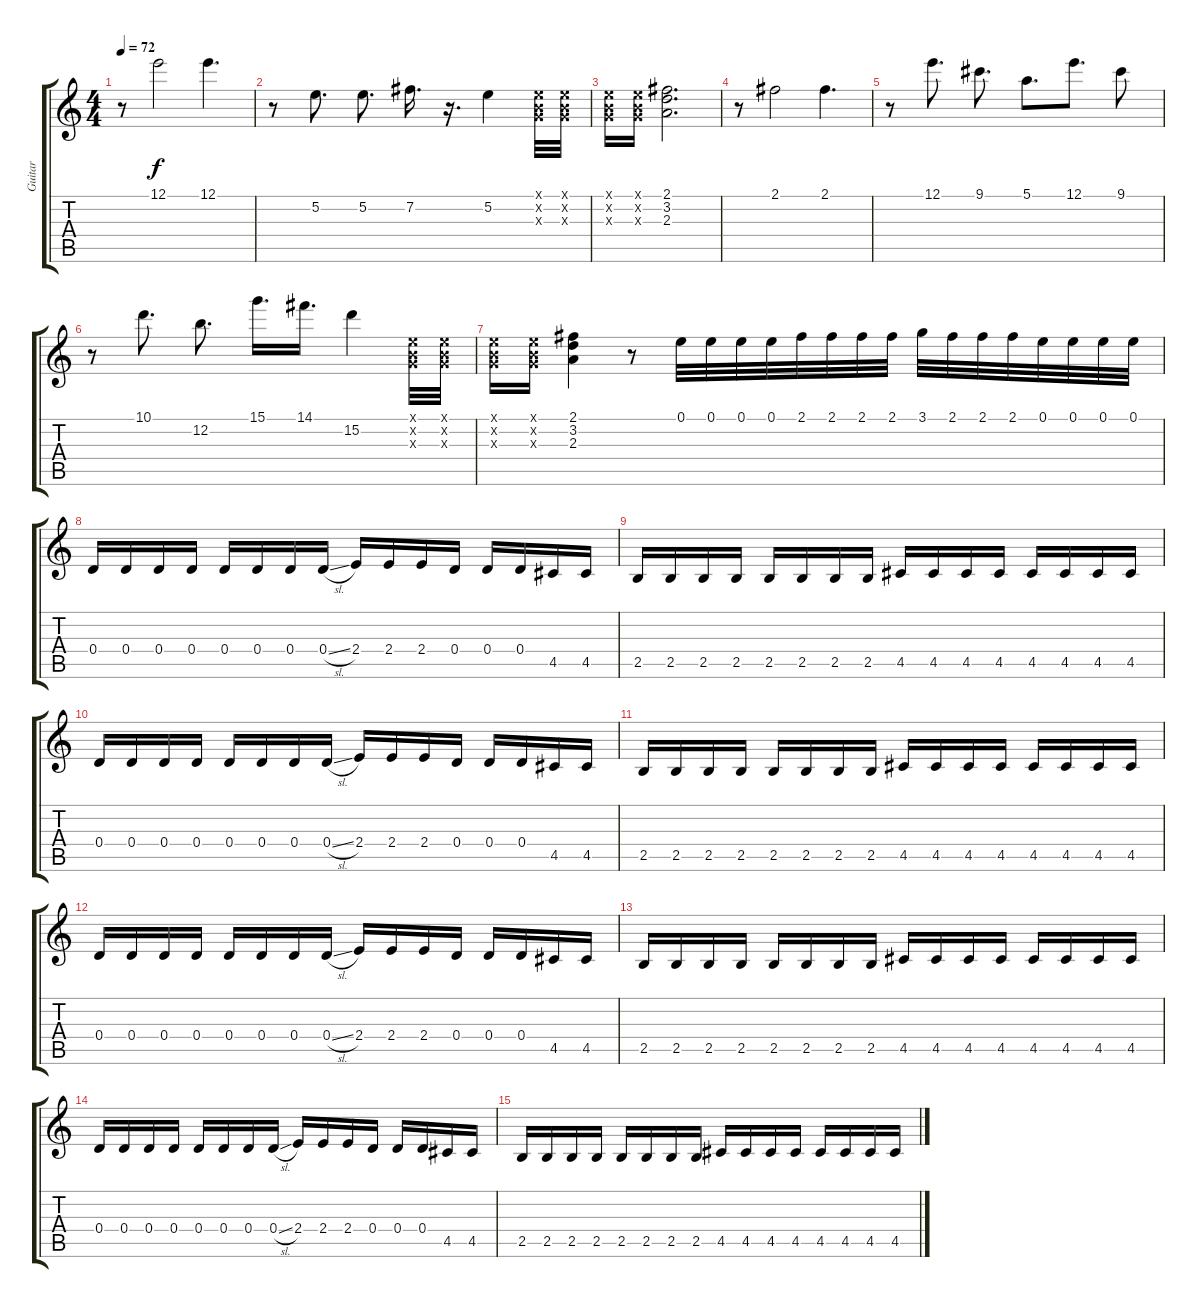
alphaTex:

\track ("Guitar" "Guitar") {instrument overdrivenguitar}
\staff {score tabs}
\tuning (E4 B3 G3 D3 A2 E2) {hide}
\ts (4 4)
\tempo 72
\clef g2
\ks c
r.8{dy f} 12.1.2 12.1.4{d} |
r.8 5.2.8{d} 5.2.8{d} 7.2.16{d} r.16{d} 5.2.4 (0.1{x} 0.2{x} 0.3{x}).32 (0.1{x} 0.2{x} 0.3{x}).32 |
(0.1{x} 0.2{x} 0.3{x}).16 (0.1{x} 0.2{x} 0.3{x}).16 (2.1 3.2 2.3).2{d} |
r.8 2.1.2 2.1.4{d} |
r.8 12.1.8{d} 9.1.8{d} 5.1.8{d} 12.1.8{d} 9.1.8 |
r.8 10.1.8{d} 12.2.8{d} 15.1.16{d} 14.1.16{d} 15.2.4 (0.1{x} 0.2{x} 0.3{x}).32 (0.1{x} 0.2{x} 0.3{x}).32 |
(0.1{x} 0.2{x} 0.3{x}).16 (0.1{x} 0.2{x} 0.3{x}).16 (2.1 3.2 2.3).4 r.8 0.1.32 0.1.32 0.1.32 0.1.32 2.1.32 2.1.32 2.1.32 2.1.32 3.1.32 2.1.32 2.1.32 2.1.32 0.1.32 0.1.32 0.1.32 0.1.32 |
0.4.16 0.4.16 0.4.16 0.4.16 0.4.16 0.4.16 0.4.16 0.4{sl}.16 2.4.16 2.4.16 2.4.16 0.4.16 0.4.16 0.4.16 4.5.16 4.5.16 |
2.5.16 2.5.16 2.5.16 2.5.16 2.5.16 2.5.16 2.5.16 2.5.16 4.5.16 4.5.16 4.5.16 4.5.16 4.5.16 4.5.16 4.5.16 4.5.16 |
0.4.16 0.4.16 0.4.16 0.4.16 0.4.16 0.4.16 0.4.16 0.4{sl}.16 2.4.16 2.4.16 2.4.16 0.4.16 0.4.16 0.4.16 4.5.16 4.5.16 |
2.5.16 2.5.16 2.5.16 2.5.16 2.5.16 2.5.16 2.5.16 2.5.16 4.5.16 4.5.16 4.5.16 4.5.16 4.5.16 4.5.16 4.5.16 4.5.16 |
0.4.16 0.4.16 0.4.16 0.4.16 0.4.16 0.4.16 0.4.16 0.4{sl}.16 2.4.16 2.4.16 2.4.16 0.4.16 0.4.16 0.4.16 4.5.16 4.5.16 |
2.5.16 2.5.16 2.5.16 2.5.16 2.5.16 2.5.16 2.5.16 2.5.16 4.5.16 4.5.16 4.5.16 4.5.16 4.5.16 4.5.16 4.5.16 4.5.16 |
0.4.16 0.4.16 0.4.16 0.4.16 0.4.16 0.4.16 0.4.16 0.4{sl}.16 2.4.16 2.4.16 2.4.16 0.4.16 0.4.16 0.4.16 4.5.16 4.5.16 |
2.5.16 2.5.16 2.5.16 2.5.16 2.5.16 2.5.16 2.5.16 2.5.16 4.5.16 4.5.16 4.5.16 4.5.16 4.5.16 4.5.16 4.5.16 4.5.16
